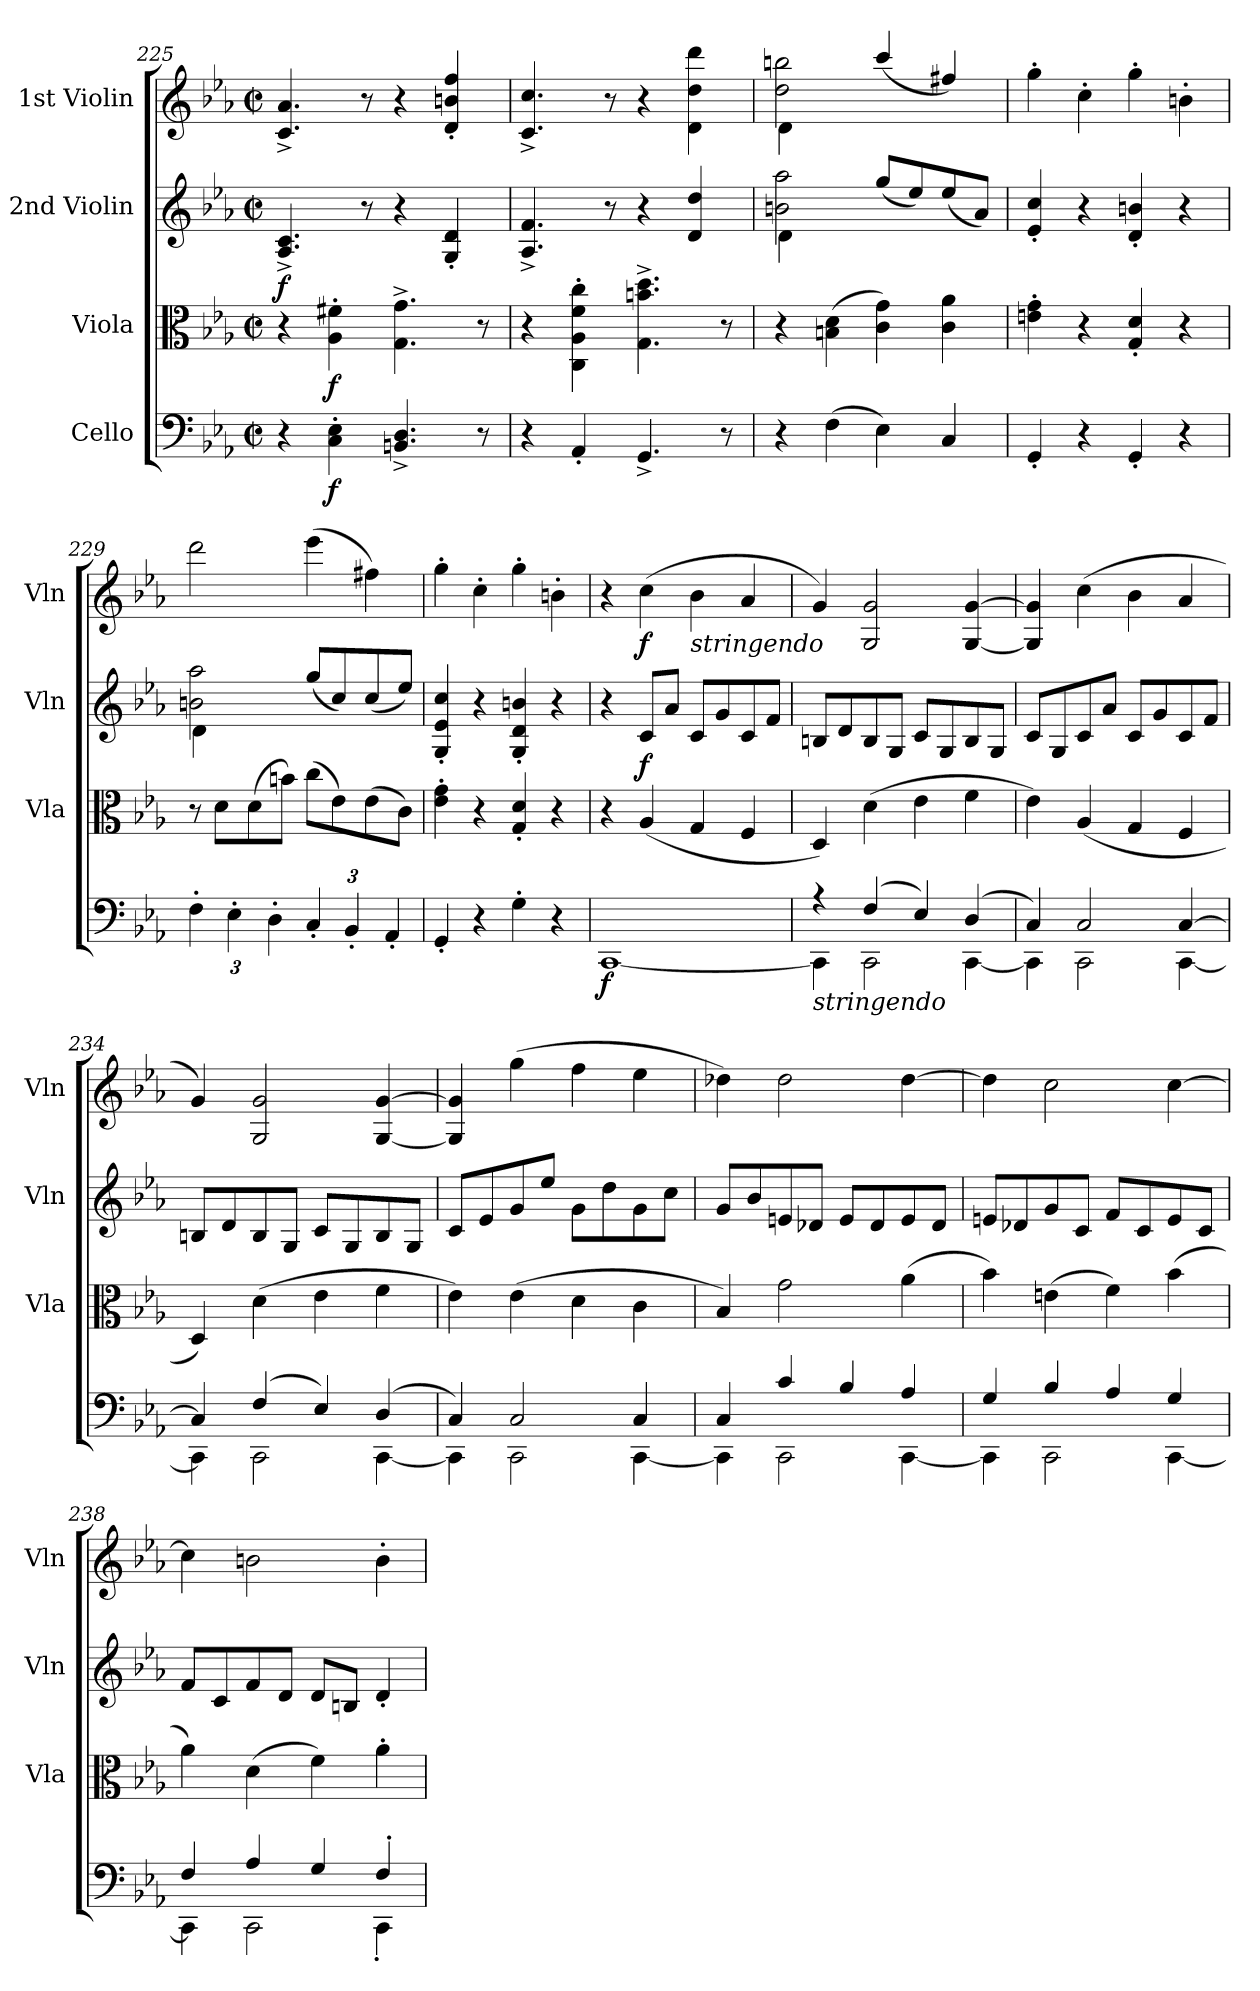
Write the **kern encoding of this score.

**kern	**dynam	**kern	**dynam	**kern	**kern	**dynam
*part4	*part4	*part3	*part3	*part2	*part1	*part1
*staff4	*staff4	*staff3	*staff3	*staff2	*staff1	*staff1
*I"Cello	*	*I"Viola	*	*I"2nd Violin	*I"1st Violin	*
*	*	*I'Vla	*	*I'Vln	*I'Vln	*
*clefF4	*	*clefC3	*	*clefG2	*clefG2	*
*k[b-e-a-]	*	*k[b-e-a-]	*	*k[b-e-a-]	*k[b-e-a-]	*
*c:	*	*c:	*	*c:	*c:	*
*M2/2	*	*M2/2	*	*M2/2	*M2/2	*
*met(c|)	*	*met(c|)	*	*met(c|)	*met(c|)	*
=225	=225	=225	=225	=225	=225	=225
!	!	!	!LO:DY:a	!	!	!
4r	.	4r	f	4.A-^/ 4.c^/	4.c^/ 4.a-^/	.
!	!LO:DY:b	!	!LO:DY:b	!	!	!
4C'\ 4E-'\	f	4A-'\ 4f#X'\	f	.	.	.
.	.	.	.	8r	8r	.
4.BBn^/ 4.D^/	.	4.G^\ 4.g^\	.	4r	4r	.
.	.	.	.	4G'/ 4d'/	4d'/ 4bn'/ 4ff'/	.
8r	.	8r	.	.	.	.
=226	=226	=226	=226	=226	=226	=226
4r	.	4r	.	4.A-^/ 4.f^/	4.c^/ 4.cc^/	.
4AA-'/	.	4C'\ 4A-'\ 4f'\ 4cc'\	.	.	.	.
.	.	.	.	8r	8r	.
4.GG^/	.	4.G^\ 4.bn^\ 4.dd^\	.	4r	4r	.
.	.	.	.	4d/ 4dd/	4d\ 4dd\ 4ddd\	.
8r	.	8r	.	.	.	.
=227	=227	=227	=227	=227	=227	=227
*	*	*	*	*^	*^	*
4r	.	4r	.	2bn\ 2aa-\	4d\	2dd\ 2bbn\	4d\	.
(4F\	.	(4Bn\ 4d\	.	.	2.ryy	.	2.ryy	.
4E-\)	.	4c\ 4g\)	.	(8gg/L	.	(4ccc/	.	.
.	.	.	.	8ee-/)	.	.	.	.
4C/	.	4c\ 4a-\	.	(8ee-/	.	4ff#X/)	.	.
.	.	.	.	8a-/J)	.	.	.	.
*	*	*	*	*v	*v	*	*	*
*	*	*	*	*	*v	*v	*
=228	=228	=228	=228	=228	=228	=228
4GG'/	.	4en'\ 4g'\	.	4e-'/ 4cc'/	4gg'\	.
4r	.	4r	.	4r	4cc'\	.
4GG'/	.	4G'/ 4d'/	.	4d'/ 4bn'/	4gg'\	.
4r	.	4r	.	4r	4bn'\	.
=229	=229	=229	=229	=229	=229	=229
*Xbrackettup	*	*	*	*	*	*
*	*	*	*	*^	*	*
6F'\	.	8r	.	2bn\ 2aa-\	4d\	2ddd\	.
.	.	8d\L	.	.	.	.	.
6E-'\	.	.	.	.	.	.	.
.	.	(8d\	.	.	2.ryy	.	.
6D'\	.	.	.	.	.	.	.
.	.	8bn\J)	.	.	.	.	.
6C'/	.	(8cc\L	.	(8gg/L	.	(4eee-\	.
.	.	8e-\)	.	8cc/)	.	.	.
6BB-'/	.	.	.	.	.	.	.
.	.	(8e-\	.	(8cc/	.	4ff#X\)	.
6AA-'/	.	.	.	.	.	.	.
.	.	8c\J)	.	8ee-/J)	.	.	.
*	*	*	*	*v	*v	*	*
=230	=230	=230	=230	=230	=230	=230
4GG'/	.	4e-'\ 4g'\	.	4G'/ 4e-'/ 4cc'/	4gg'\	.
4r	.	4r	.	4r	4cc'\	.
4G'\	.	4G'/ 4d'/	.	4G'/ 4d'/ 4bn'/	4gg'\	.
4r	.	4r	.	4r	4bn'\	.
=231	=231	=231	=231	=231	=231	=231
!	!LO:DY:b	!	!	!	!	!
[1CC	f	4r	.	4r	4r	.
!	!	!	!LO:DY:a	!	!	!LO:DY:b
.	.	(4A-/	f	8c/L	(4cc\	f
.	.	.	.	8a-/J	.	.
!	!	!	!	!	!LO:TX:b:i:t=stringendo	!
.	.	4G/	.	8c/L	4b-\	.
.	.	.	.	8g/	.	.
.	.	4F/	.	8c/	4a-/	.
.	.	.	.	8f/J	.	.
=232	=232	=232	=232	=232	=232	=232
*^	*	*	*	*	*	*
!LO:TX:b:i:t=stringendo	!	!	!	!	!	!	!
4r	4CC\]	.	4D/)	.	8Bn/L	4g/)	.
.	.	.	.	.	8d/	.	.
(4F/	2CC\	.	(4d\	.	8B/	2G/ 2g/	.
.	.	.	.	.	8G/J	.	.
4E-/)	.	.	4e-\	.	8c/L	.	.
.	.	.	.	.	8G/	.	.
(4D/	[4CC\	.	4f\	.	8B/	[4G/ [4g/	.
.	.	.	.	.	8G/J	.	.
=233	=233	=233	=233	=233	=233	=233	=233
4C/)	4CC\]	.	4e-\)	.	8c/L	4G]/ 4g]/	.
.	.	.	.	.	8G/	.	.
2C/	2CC\	.	(4A-/	.	8c/	(4cc\	.
.	.	.	.	.	8a-/J	.	.
.	.	.	4G/	.	8c/L	4b-\	.
.	.	.	.	.	8g/	.	.
[4C/	[4CC\	.	4F/	.	8c/	4a-/	.
.	.	.	.	.	8f/J	.	.
=234	=234	=234	=234	=234	=234	=234	=234
4C/]	4CC\]	.	4D/)	.	8Bn/L	4g/)	.
.	.	.	.	.	8d/	.	.
(4F/	2CC\	.	(4d\	.	8B/	2G/ 2g/	.
.	.	.	.	.	8G/J	.	.
4E-/)	.	.	4e-\	.	8c/L	.	.
.	.	.	.	.	8G/	.	.
(4D/	[4CC\	.	4f\	.	8B/	[4G/ [4g/	.
.	.	.	.	.	8G/J	.	.
=235	=235	=235	=235	=235	=235	=235	=235
4C/)	4CC\]	.	4e-\)	.	8c/L	4G]/ 4g]/	.
.	.	.	.	.	8e-/	.	.
2C/	2CC\	.	(4e-\	.	8g/	(4gg\	.
.	.	.	.	.	8ee-/J	.	.
.	.	.	4d\	.	8g\L	4ff\	.
.	.	.	.	.	8dd\	.	.
4C/	[4CC\	.	4c\	.	8g\	4ee-\	.
.	.	.	.	.	8cc\J	.	.
=236	=236	=236	=236	=236	=236	=236	=236
4C/	4CC\]	.	4B-/)	.	8g/L	4dd-X\)	.
.	.	.	.	.	8b-/	.	.
4c/	2CC\	.	2g\	.	8en/	2dd-\	.
.	.	.	.	.	8d-X/J	.	.
4B-/	.	.	.	.	8e/L	.	.
.	.	.	.	.	8d-/	.	.
4A-/	[4CC\	.	(4a-\	.	8e/	[4dd-\	.
.	.	.	.	.	8d-/J	.	.
=237	=237	=237	=237	=237	=237	=237	=237
4G/	4CC\]	.	4b-\)	.	8en/L	4dd-\]	.
.	.	.	.	.	8d-X/	.	.
4B-/	2CC\	.	(4en\	.	8g/	2cc\	.
.	.	.	.	.	8c/J	.	.
4A-/	.	.	4f\)	.	8f/L	.	.
.	.	.	.	.	8c/	.	.
4G/	[4CC\	.	(4b-\	.	8e/	[4cc\	.
.	.	.	.	.	8c/J	.	.
=238	=238	=238	=238	=238	=238	=238	=238
4F/	4CC\]	.	4a-\)	.	8f/L	4cc\]	.
.	.	.	.	.	8c/	.	.
4A-/	2CC\	.	(4d\	.	8f/	2bn\	.
.	.	.	.	.	8d/J	.	.
4G/	.	.	4f\)	.	8d/L	.	.
.	.	.	.	.	8Bn/J	.	.
4F'/	4CC'\	.	4a-'\	.	4d'/	4b'\	.
*v	*v	*	*	*	*	*	*
=	=	=	=	=	=	=
*-	*-	*-	*-	*-	*-	*-
